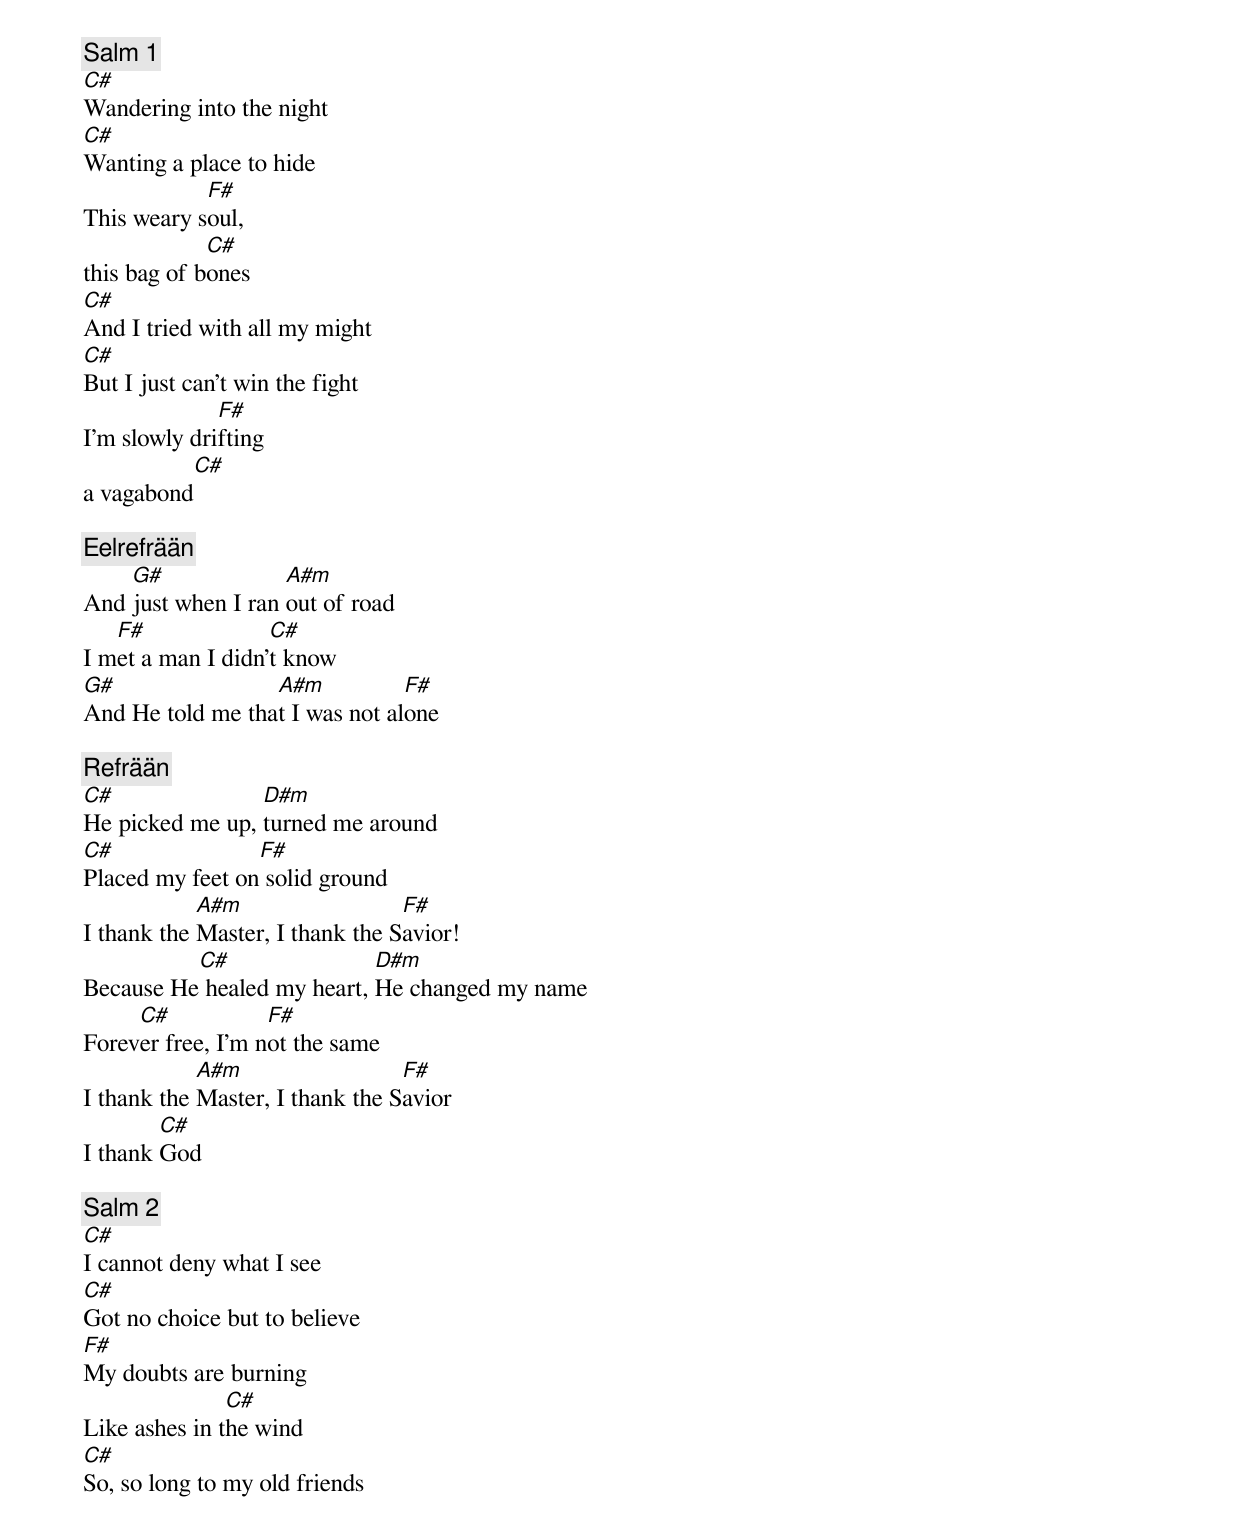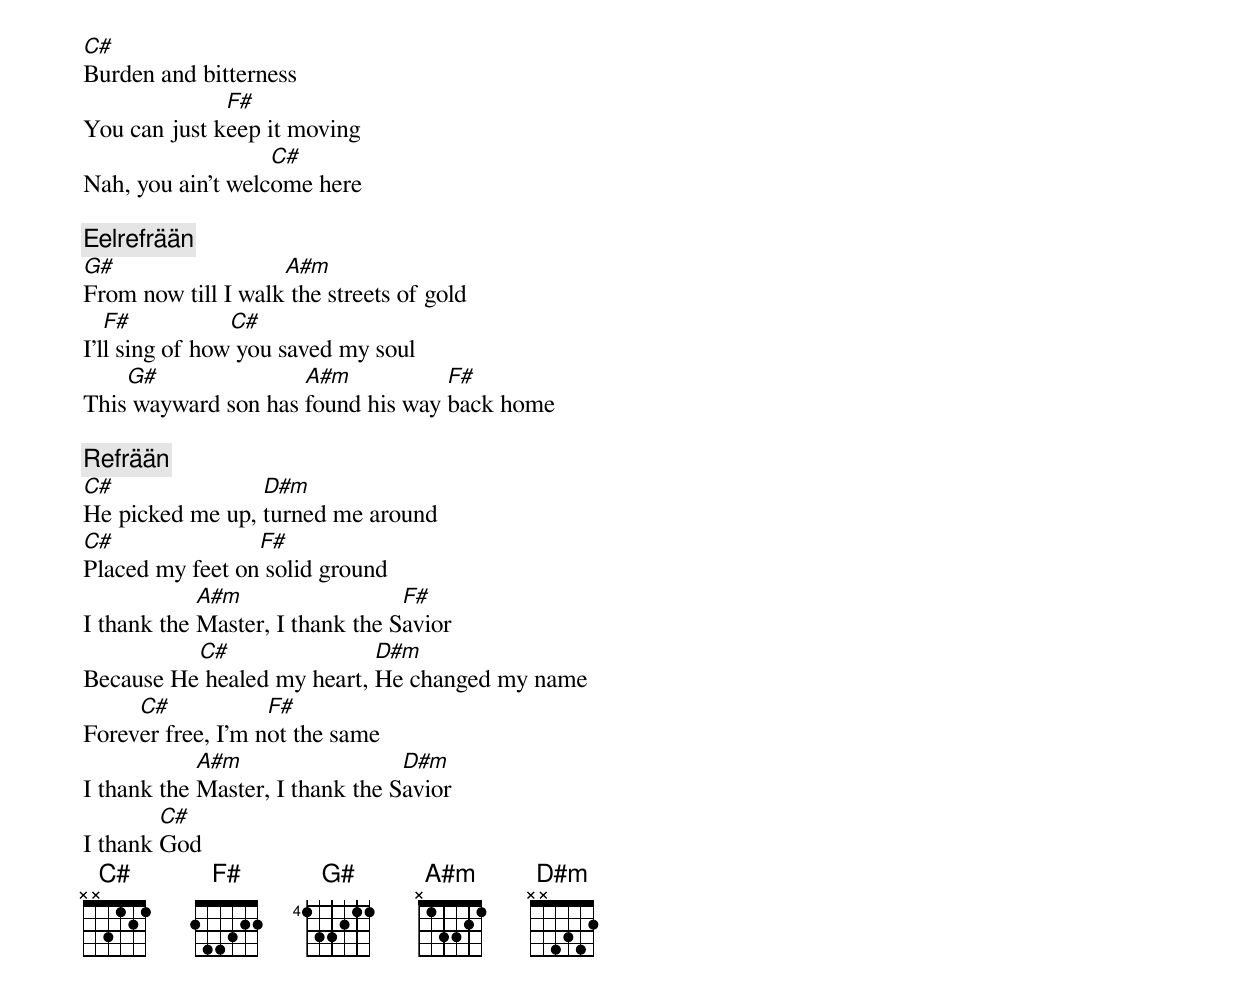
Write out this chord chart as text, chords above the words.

[Salm 1]
C#
Wandering into the night
C#
Wanting a place to hide
            F#
This weary soul,
             C#
this bag of bones
C#
And I tried with all my might
C#
But I just can't win the fight
              F#
I'm slowly drifting
          C#
a vagabond

[Eelrefrään]
    G#              A#m
And just when I ran out of road
   F#              C#
I met a man I didn't know
G#                A#m           F#
And He told me that I was not alone

[Refrään]
C#               D#m
He picked me up, turned me around
C#               F#
Placed my feet on solid ground
            A#m                  F#
I thank the Master, I thank the Savior!
          C#                D#m
Because He healed my heart, He changed my name
     C#            F#
Forever free, I'm not the same
            A#m                  F#
I thank the Master, I thank the Savior
        C#
I thank God

[Salm 2]
C#
I cannot dеny what I see
C#
Got no choice but to believе
F#
My doubts are burning
               C#
Like ashes in the wind
C#
So, so long to my old friends
C#
Burden and bitterness
              F#
You can just keep it moving
                   C#
Nah, you ain't welcome here

[Eelrefrään]
G#                  A#m
From now till I walk the streets of gold
   F#           C#
I'll sing of how you saved my soul
    G#               A#m           F#
This wayward son has found his way back home

[Refrään]
C#               D#m
He picked me up, turned me around
C#               F#
Placed my feet on solid ground
            A#m                  F#
I thank the Master, I thank the Savior
          C#                D#m
Because He healed my heart, He changed my name
     C#            F#
Forever free, I'm not the same
            A#m                  D#m
I thank the Master, I thank the Savior
        C#
I thank God
